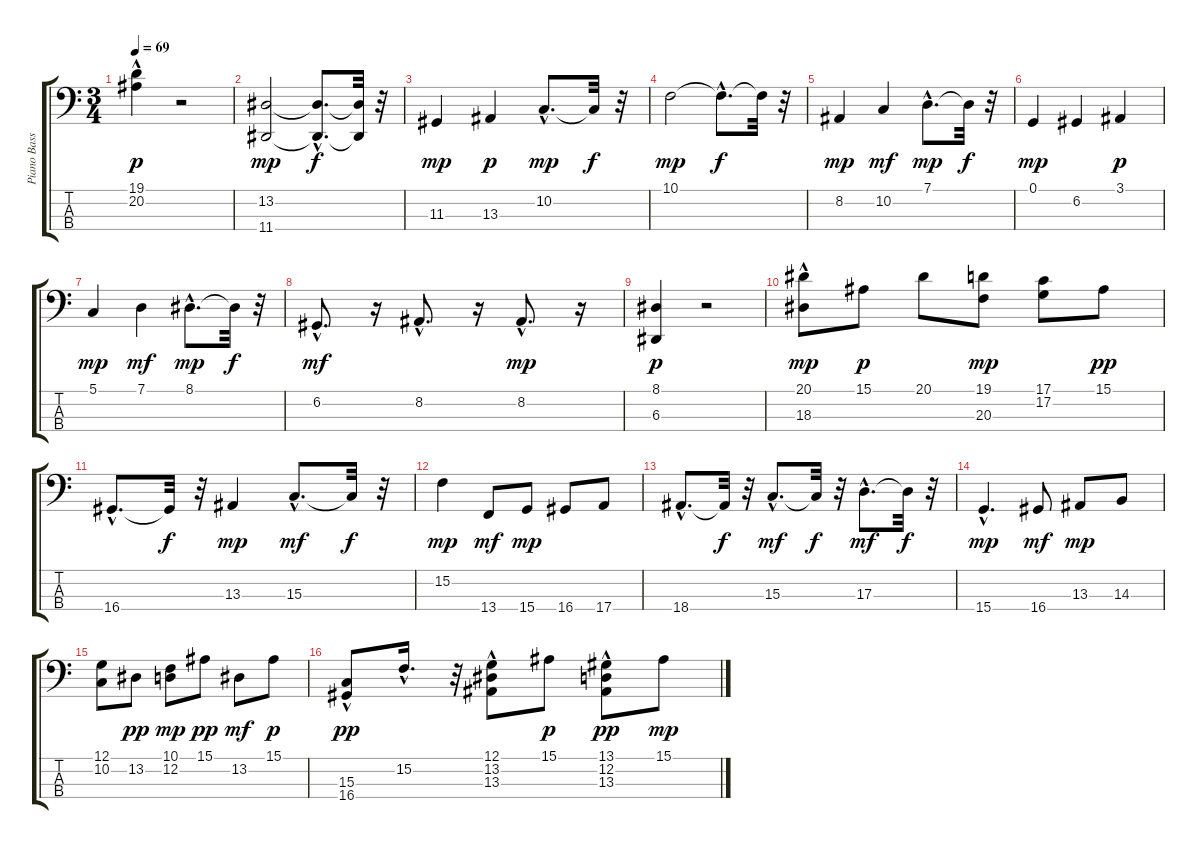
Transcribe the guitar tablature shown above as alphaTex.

\track ("Piano Bass          " "Piano Bass") {instrument acousticgrandpiano}
\staff {score tabs}
\tuning (G2 D2 A1 E1) {hide}
\ts (3 4)
\tempo 69
\clef f4
\ks c
(19.1 20.2{hac}).4{dy p} r.2 |
(13.2 11.4).2{dy mp} (13.2{hac t} 11.4{hac t}).8{d dy f} (13.2{t} 11.4{t}).32 r.32 |
11.3.4{dy mp} 13.3.4{dy p} 10.2{hac}.8{d dy mp} 10.2{t}.32{dy f} r.32 |
10.1.2{dy mp} 10.1{hac t}.8{d dy f} 10.1{t}.32 r.32 |
8.2.4{dy mp} 10.2.4{dy mf} 7.1{hac}.8{d dy mp} 7.1{t}.32{dy f} r.32 |
0.1.4{dy mp} 6.2.4 3.1.4{dy p} |
5.1.4{dy mp} 7.1.4{dy mf} 8.1{hac}.8{d dy mp} 8.1{t}.32{dy f} r.32 |
6.2{hac}.8{d dy mf} r.16 8.2{hac}.8{d} r.16 8.2{hac}.8{d dy mp} r.16 |
(8.1 6.3).4{dy p} r.2 |
(20.1 18.3{hac}).8{dy mp} 15.1.8{dy p} 20.1.8 (19.1 20.3).8{dy mp} (17.1 17.2).8 15.1.8{dy pp} |
16.4{hac}.8{d} 16.4{t}.32{dy f} r.32 13.3.4{dy mp} 15.3{hac}.8{d dy mf} 15.3{t}.32{dy f} r.32 |
15.2.4{dy mp} 13.4.8{dy mf} 15.4.8{dy mp} 16.4.8 17.4.8 |
18.4{hac}.8{d} 18.4{t}.32{dy f} r.32 15.3{hac}.8{d dy mf} 15.3{t}.32{dy f} r.32 17.3{hac}.8{d dy mf} 17.3{t}.32{dy f} r.32 |
15.4{hac}.4{d dy mp} 16.4.8{dy mf} 13.3.8{dy mp} 14.3.8 |
(12.1 10.2).8 13.2.8{dy pp} (10.1 12.2).8{dy mp} 15.1.8{dy pp} 13.2.8{dy mf} 15.1.8{dy p} |
(15.3{hac} 16.4{hac}).8{dy pp} 15.2{hac}.16{d} r.32 (12.1{hac} 13.2{hac} 13.3{hac}).8 15.1.8{dy p} (13.1 12.2{hac} 13.3{hac}).8{dy pp} 15.1.8{dy mp}
